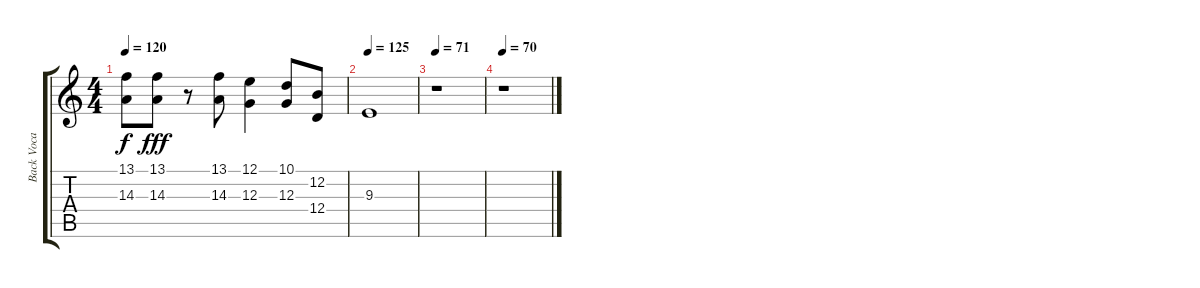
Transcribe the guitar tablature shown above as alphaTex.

\track ("Back Voca" "Back Voca") {instrument choiraahs}
\staff {score tabs}
\tuning (E4 B3 G3 D3 A2 E2) {hide}
\ts (4 4)
\tempo 120
\clef g2
\ks c
(13.1{t} 14.3{t}).8{dy f} (13.1 14.3).8{dy fff} r.8 (13.1 14.3).8 (12.1 12.3).4 (10.1 12.3).8 (12.2 12.4).8 |
\tempo 125
9.3.1 |
\tempo 71
r.1 |
\tempo 70
r.1
